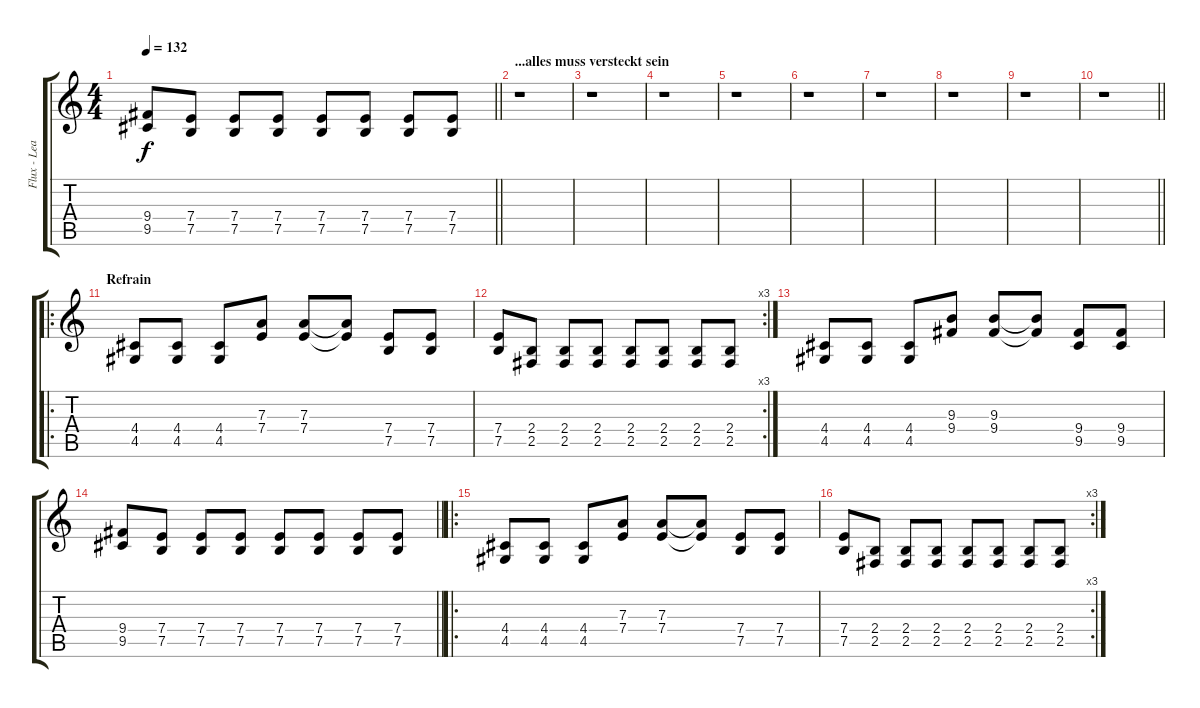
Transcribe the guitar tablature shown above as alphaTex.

\track ("Flux - Lead Guitar" "Flux - Lea") {instrument distortionguitar}
\staff {score tabs}
\tuning (B3 Gb3 D3 A2 E2 B1) {hide}
\ts (4 4)
\tempo 132
\clef g2
\barLineRight lightlight
\ks c
(9.4 9.5).8{dy f} (7.4 7.5).8 (7.4 7.5).8 (7.4 7.5).8 (7.4 7.5).8 (7.4 7.5).8 (7.4 7.5).8 (7.4 7.5).8 |
\section ("" "...alles muss versteckt sein")
r.1 |
r.1 |
r.1 |
r.1 |
r.1 |
r.1 |
r.1 |
r.1 |
\barLineRight lightlight
r.1 |
\ro
\section ("" "Refrain")
(4.4 4.5).8 (4.4 4.5).8 (4.4 4.5).8 (7.3 7.4).8 (7.3 7.4).8 (7.3{t} 7.4{t}).8 (7.4 7.5).8 (7.4 7.5).8 |
\rc 3
(7.4 7.5).8 (2.4 2.5).8 (2.4 2.5).8 (2.4 2.5).8 (2.4 2.5).8 (2.4 2.5).8 (2.4 2.5).8 (2.4 2.5).8 |
(4.4 4.5).8 (4.4 4.5).8 (4.4 4.5).8 (9.3 9.4).8 (9.3 9.4).8 (9.3{t} 9.4{t}).8 (9.4 9.5).8 (9.4 9.5).8 |
\barLineRight lightlight
(9.4 9.5).8 (7.4 7.5).8 (7.4 7.5).8 (7.4 7.5).8 (7.4 7.5).8 (7.4 7.5).8 (7.4 7.5).8 (7.4 7.5).8 |
\ro
(4.4 4.5).8 (4.4 4.5).8 (4.4 4.5).8 (7.3 7.4).8 (7.3 7.4).8 (7.3{t} 7.4{t}).8 (7.4 7.5).8 (7.4 7.5).8 |
\rc 3
(7.4 7.5).8 (2.4 2.5).8 (2.4 2.5).8 (2.4 2.5).8 (2.4 2.5).8 (2.4 2.5).8 (2.4 2.5).8 (2.4 2.5).8
